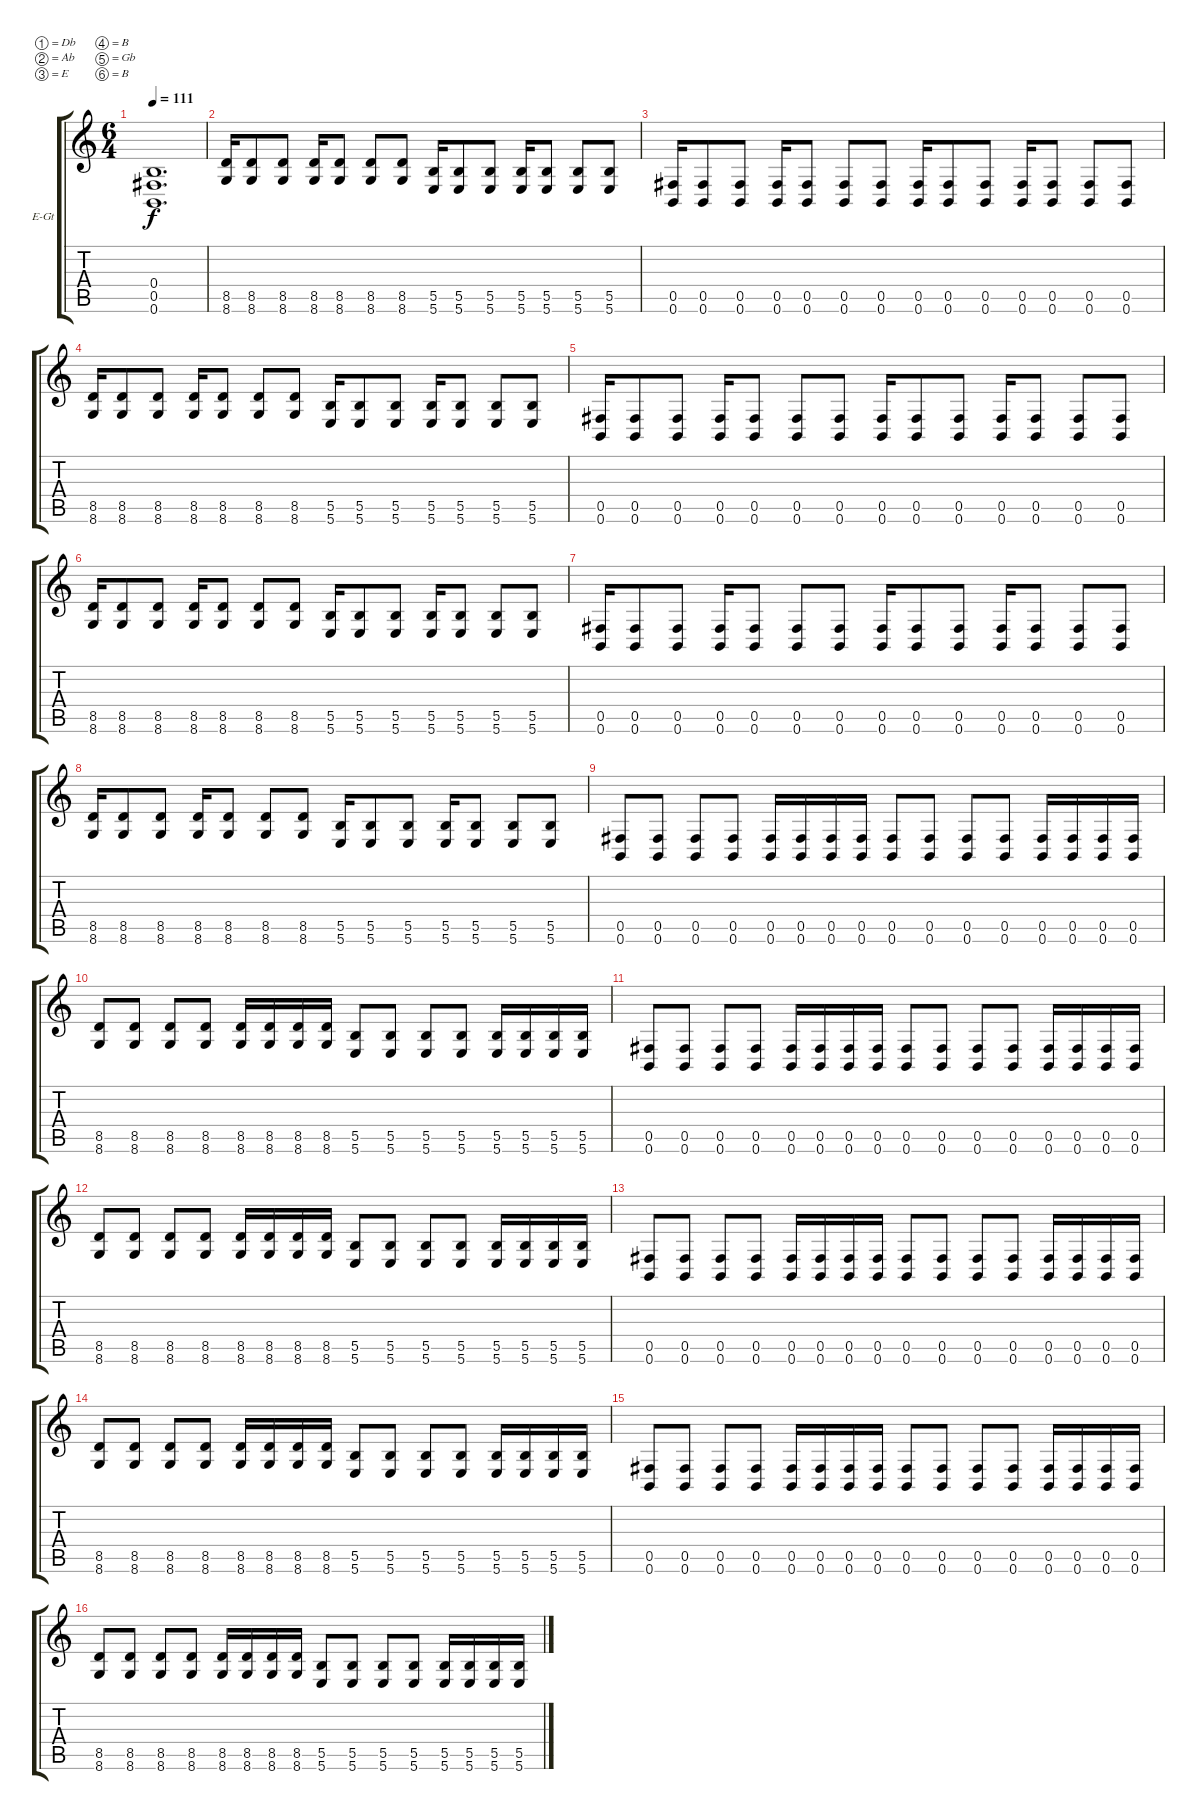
\bracketExtendMode groupsimilarinstruments
\firstSystemTrackNameOrientation horizontal
\otherSystemsTrackNameOrientation horizontal
\track ("Overdubbed Guitar" "E-Gt") {instrument overdrivenguitar}
\staff {score tabs}
\tuning (Db4 Ab3 E3 B2 Gb2 B1)
\ts (6 4)
\tempo 111
\clef g2
\ks c
(0.4{t} 0.5{t} 0.6{t}).1{d dy f} |
(8.5 8.6).16 (8.5 8.6).8 (8.5 8.6).8 (8.5 8.6).16 (8.5 8.6).8 (8.5 8.6).8 (8.5 8.6).8 (5.5 5.6).16 (5.5 5.6).8 (5.5 5.6).8 (5.5 5.6).16 (5.5 5.6).8 (5.5 5.6).8 (5.5 5.6).8 |
(0.5 0.6).16 (0.5 0.6).8 (0.5 0.6).8 (0.5 0.6).16 (0.5 0.6).8 (0.5 0.6).8 (0.5 0.6).8 (0.5 0.6).16 (0.5 0.6).8 (0.5 0.6).8 (0.5 0.6).16 (0.5 0.6).8 (0.5 0.6).8 (0.5 0.6).8 |
(8.5 8.6).16 (8.5 8.6).8 (8.5 8.6).8 (8.5 8.6).16 (8.5 8.6).8 (8.5 8.6).8 (8.5 8.6).8 (5.5 5.6).16 (5.5 5.6).8 (5.5 5.6).8 (5.5 5.6).16 (5.5 5.6).8 (5.5 5.6).8 (5.5 5.6).8 |
(0.5 0.6).16 (0.5 0.6).8 (0.5 0.6).8 (0.5 0.6).16 (0.5 0.6).8 (0.5 0.6).8 (0.5 0.6).8 (0.5 0.6).16 (0.5 0.6).8 (0.5 0.6).8 (0.5 0.6).16 (0.5 0.6).8 (0.5 0.6).8 (0.5 0.6).8 |
(8.5 8.6).16 (8.5 8.6).8 (8.5 8.6).8 (8.5 8.6).16 (8.5 8.6).8 (8.5 8.6).8 (8.5 8.6).8 (5.5 5.6).16 (5.5 5.6).8 (5.5 5.6).8 (5.5 5.6).16 (5.5 5.6).8 (5.5 5.6).8 (5.5 5.6).8 |
(0.5 0.6).16 (0.5 0.6).8 (0.5 0.6).8 (0.5 0.6).16 (0.5 0.6).8 (0.5 0.6).8 (0.5 0.6).8 (0.5 0.6).16 (0.5 0.6).8 (0.5 0.6).8 (0.5 0.6).16 (0.5 0.6).8 (0.5 0.6).8 (0.5 0.6).8 |
(8.5 8.6).16 (8.5 8.6).8 (8.5 8.6).8 (8.5 8.6).16 (8.5 8.6).8 (8.5 8.6).8 (8.5 8.6).8 (5.5 5.6).16 (5.5 5.6).8 (5.5 5.6).8 (5.5 5.6).16 (5.5 5.6).8 (5.5 5.6).8 (5.5 5.6).8 |
(0.5 0.6).8 (0.5 0.6).8 (0.5 0.6).8 (0.5 0.6).8 (0.5 0.6).16 (0.5 0.6).16 (0.5 0.6).16 (0.5 0.6).16 (0.5 0.6).8 (0.5 0.6).8 (0.5 0.6).8 (0.5 0.6).8 (0.5 0.6).16 (0.5 0.6).16 (0.5 0.6).16 (0.5 0.6).16 |
(8.5 8.6).8 (8.5 8.6).8 (8.5 8.6).8 (8.5 8.6).8 (8.5 8.6).16 (8.5 8.6).16 (8.5 8.6).16 (8.5 8.6).16 (5.5 5.6).8 (5.5 5.6).8 (5.5 5.6).8 (5.5 5.6).8 (5.5 5.6).16 (5.5 5.6).16 (5.5 5.6).16 (5.5 5.6).16 |
(0.5 0.6).8 (0.5 0.6).8 (0.5 0.6).8 (0.5 0.6).8 (0.5 0.6).16 (0.5 0.6).16 (0.5 0.6).16 (0.5 0.6).16 (0.5 0.6).8 (0.5 0.6).8 (0.5 0.6).8 (0.5 0.6).8 (0.5 0.6).16 (0.5 0.6).16 (0.5 0.6).16 (0.5 0.6).16 |
(8.5 8.6).8 (8.5 8.6).8 (8.5 8.6).8 (8.5 8.6).8 (8.5 8.6).16 (8.5 8.6).16 (8.5 8.6).16 (8.5 8.6).16 (5.5 5.6).8 (5.5 5.6).8 (5.5 5.6).8 (5.5 5.6).8 (5.5 5.6).16 (5.5 5.6).16 (5.5 5.6).16 (5.5 5.6).16 |
(0.5 0.6).8 (0.5 0.6).8 (0.5 0.6).8 (0.5 0.6).8 (0.5 0.6).16 (0.5 0.6).16 (0.5 0.6).16 (0.5 0.6).16 (0.5 0.6).8 (0.5 0.6).8 (0.5 0.6).8 (0.5 0.6).8 (0.5 0.6).16 (0.5 0.6).16 (0.5 0.6).16 (0.5 0.6).16 |
(8.5 8.6).8 (8.5 8.6).8 (8.5 8.6).8 (8.5 8.6).8 (8.5 8.6).16 (8.5 8.6).16 (8.5 8.6).16 (8.5 8.6).16 (5.5 5.6).8 (5.5 5.6).8 (5.5 5.6).8 (5.5 5.6).8 (5.5 5.6).16 (5.5 5.6).16 (5.5 5.6).16 (5.5 5.6).16 |
(0.5 0.6).8 (0.5 0.6).8 (0.5 0.6).8 (0.5 0.6).8 (0.5 0.6).16 (0.5 0.6).16 (0.5 0.6).16 (0.5 0.6).16 (0.5 0.6).8 (0.5 0.6).8 (0.5 0.6).8 (0.5 0.6).8 (0.5 0.6).16 (0.5 0.6).16 (0.5 0.6).16 (0.5 0.6).16 |
(8.5 8.6).8 (8.5 8.6).8 (8.5 8.6).8 (8.5 8.6).8 (8.5 8.6).16 (8.5 8.6).16 (8.5 8.6).16 (8.5 8.6).16 (5.5 5.6).8 (5.5 5.6).8 (5.5 5.6).8 (5.5 5.6).8 (5.5 5.6).16 (5.5 5.6).16 (5.5 5.6).16 (5.5 5.6).16
